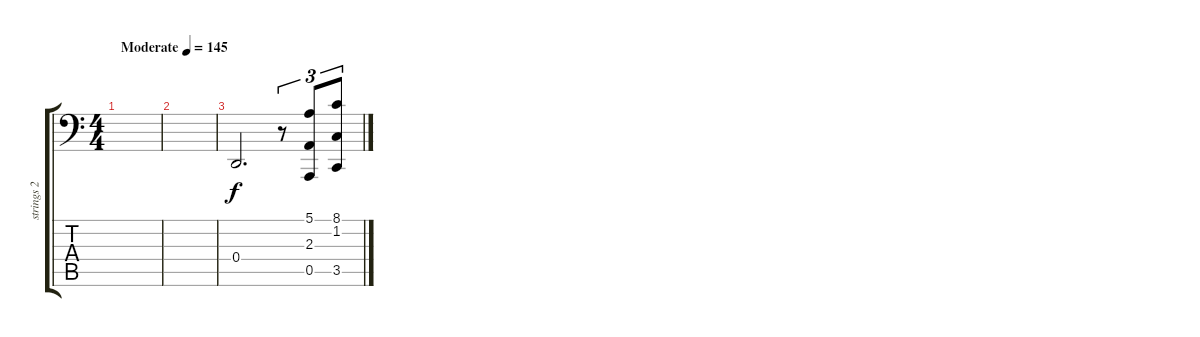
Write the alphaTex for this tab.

\track ("strings 2" "strings 2") {instrument stringensemble1}
\staff {score tabs}
\tuning (E3 B2 G2 D2 A1 E1) {hide}
\ts (4 4)
\tempo (145 "Moderate")
\clef f4
\ks c
|
|
0.4.2{d} r.8{tu (3 2)} (5.1 2.3 0.5).8{tu (3 2)} (8.1 1.2 3.5).8{tu (3 2)}
